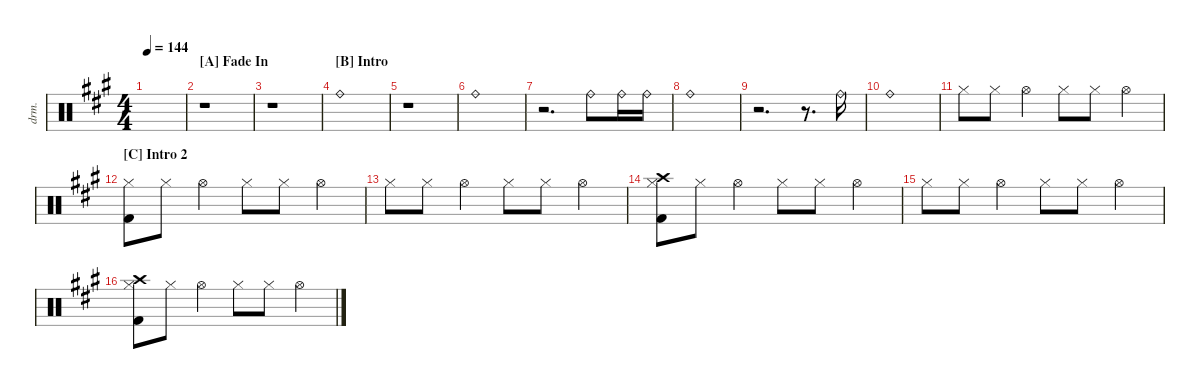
\defaultSystemsLayout 4
\hideDynamics
\bracketExtendMode nobrackets
\track ("Drums" "drm.") {instrument percussion}
\staff {score}
\articulation defaults
\ts (4 4)
\ac
\tempo 144
\clef neutral
\ks a
|
\section ("A" "Fade In")
r.1 |
r.1 |
\section ("B" "Intro")
"Ride (bell)"{acc forcenatural}.1 |
r.1 |
"Ride (bell)"{acc forcenatural}.1 |
r.2{d} "Ride (bell)"{acc forcenatural}.8 "Ride (bell)"{acc forcenatural}.16 "Ride (bell)"{acc forcenatural}.16 |
"Ride (bell)"{acc forcenatural}.1 |
r.2{d} r.8{d} "Ride (bell)"{acc forcenatural}.16 |
"Ride (bell)"{acc forcenatural}.1 |
"Hi-Hat (closed)"{acc forcenatural}.8 "Hi-Hat (closed)"{acc forcenatural}.8 "Hi-Hat (open)"{acc forcenatural}.4 "Hi-Hat (closed)"{acc forcenatural}.8 "Hi-Hat (closed)"{acc forcenatural}.8 "Hi-Hat (open)"{acc forcenatural}.4 |
\section ("C" "Intro 2")
("Hi-Hat (closed)"{acc forcenatural} "Kick (hit) 2"{acc forcenatural}).8 "Hi-Hat (closed)"{acc forcenatural}.8 "Hi-Hat (open)"{acc forcenatural}.4 "Hi-Hat (closed)"{acc forcenatural}.8 "Hi-Hat (closed)"{acc forcenatural}.8 "Hi-Hat (open)"{acc forcenatural}.4 |
"Hi-Hat (closed)"{acc forcenatural}.8 "Hi-Hat (closed)"{acc forcenatural}.8 "Hi-Hat (open)"{acc forcenatural}.4 "Hi-Hat (closed)"{acc forcenatural}.8 "Hi-Hat (closed)"{acc forcenatural}.8 "Hi-Hat (open)"{acc forcenatural}.4 |
("Crash high (hit)"{acc forcenatural} "Hi-Hat (closed)"{acc forcenatural} "Kick (hit) 2"{acc forcenatural}).8{dy fff} "Hi-Hat (closed)"{acc forcenatural}.8{dy f} "Hi-Hat (open)"{acc forcenatural}.4 "Hi-Hat (closed)"{acc forcenatural}.8 "Hi-Hat (closed)"{acc forcenatural}.8 "Hi-Hat (open)"{acc forcenatural}.4 |
"Hi-Hat (closed)"{acc forcenatural}.8 "Hi-Hat (closed)"{acc forcenatural}.8 "Hi-Hat (open)"{acc forcenatural}.4 "Hi-Hat (closed)"{acc forcenatural}.8 "Hi-Hat (closed)"{acc forcenatural}.8 "Hi-Hat (open)"{acc forcenatural}.4 |
("Crash high (hit)"{acc forcenatural} "Hi-Hat (closed)"{acc forcenatural} "Kick (hit) 2"{acc forcenatural}).8{dy fff} "Hi-Hat (closed)"{acc forcenatural}.8{dy f} "Hi-Hat (open)"{acc forcenatural}.4 "Hi-Hat (closed)"{acc forcenatural}.8 "Hi-Hat (closed)"{acc forcenatural}.8 "Hi-Hat (open)"{acc forcenatural}.4
